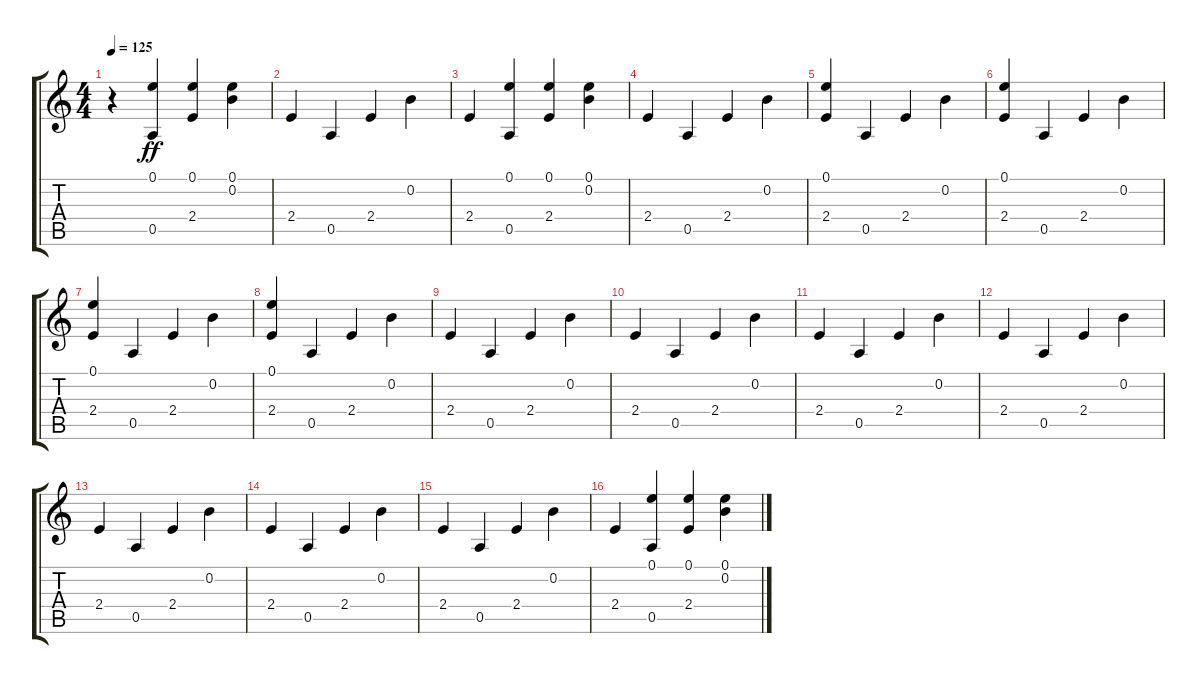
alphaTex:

\track "" {instrument acousticguitarnylon}
\staff {score tabs}
\tuning (E4 B3 G3 D3 A2 E2) {hide}
\ts (4 4)
\tempo 125
\clef g2
\ks c
r.4{dy ff instrument acousticguitarnylon} (0.1 0.5).4 (0.1 2.4).4 (0.1 0.2).4 |
2.4.4 0.5.4 2.4.4 0.2.4 |
2.4.4 (0.1 0.5).4 (0.1 2.4).4 (0.1 0.2).4 |
2.4.4 0.5.4 2.4.4 0.2.4 |
(0.1 2.4).4 0.5.4 2.4.4 0.2.4 |
(0.1 2.4).4 0.5.4 2.4.4 0.2.4 |
(0.1 2.4).4 0.5.4 2.4.4 0.2.4 |
(0.1 2.4).4 0.5.4 2.4.4 0.2.4 |
2.4.4 0.5.4 2.4.4 0.2.4 |
2.4.4 0.5.4 2.4.4 0.2.4 |
2.4.4 0.5.4 2.4.4 0.2.4 |
2.4.4 0.5.4 2.4.4 0.2.4 |
2.4.4 0.5.4 2.4.4 0.2.4 |
2.4.4 0.5.4 2.4.4 0.2.4 |
2.4.4 0.5.4 2.4.4 0.2.4 |
2.4.4 (0.1 0.5).4 (0.1 2.4).4 (0.1 0.2).4
